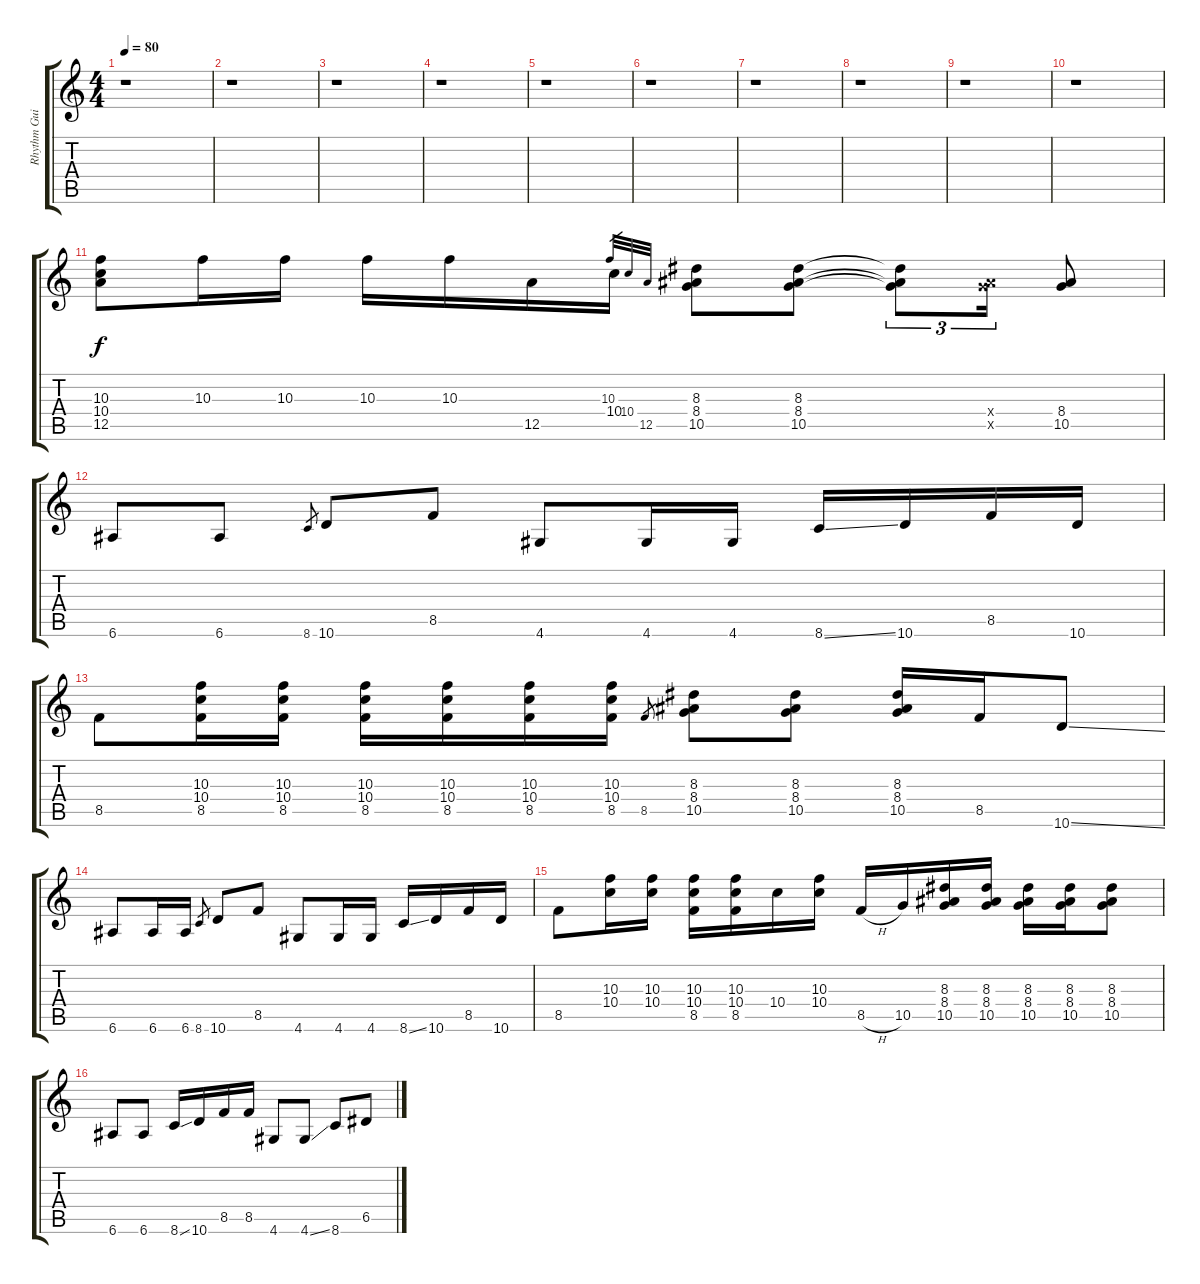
\track ("Rhythm Guitar" "Rhythm Gui") {instrument electricbassfinger}
\staff {score tabs}
\tuning (E4 B3 G3 D3 A2 E2) {hide}
\ts (4 4)
\tempo 80
\clef g2
\ks c
r.1{dy f} |
r.1 |
r.1 |
r.1 |
r.1 |
r.1 |
r.1 |
r.1 |
r.1 |
r.1 |
(10.3 10.4 12.5).8 10.3.16 10.3.16 10.3.16 10.3.16 12.5.16 10.4.16 10.3.32{gr} 10.4.32{gr} 12.5.32{gr} (8.3 8.4 10.5).8 (8.3 8.4 10.5).8 (8.3{t} 8.4{t} 10.5{t}).8{tu (3 2)} (8.4{x} 10.5{x}).16{tu (3 2)} (8.4 10.5).8 |
6.6.8 6.6.8 8.6.8{gr} 10.6.8 8.5.8 4.6.8 4.6.16 4.6.16 8.6{ss}.16 10.6.16 8.5.16 10.6.16 |
8.5.8 (10.3 10.4 8.5).16 (10.3 10.4 8.5).16 (10.3 10.4 8.5).16 (10.3 10.4 8.5).16 (10.3 10.4 8.5).16 (10.3 10.4 8.5).16 8.5.8{gr} (8.3 8.4 10.5).8 (8.3 8.4 10.5).8 (8.3 8.4 10.5).16 8.5.16 10.6{ss}.8 |
6.6.8 6.6.16 6.6.16 8.6.8{gr} 10.6.8 8.5.8 4.6.8 4.6.16 4.6.16 8.6{ss}.16 10.6.16 8.5.16 10.6.16 |
8.5.8 (10.3 10.4).16 (10.3 10.4).16 (10.3 10.4 8.5).16 (10.3 10.4 8.5).16 10.4.16 (10.3 10.4).16 8.5{h}.16 10.5.16 (8.3 8.4 10.5).16 (8.3 8.4 10.5).16 (8.3 8.4 10.5).16 (8.3 8.4 10.5).16 (8.3 8.4 10.5).8 |
6.6.8 6.6.8 8.6{ss}.16 10.6.16 8.5.16 8.5.16 4.6.8 4.6{ss}.8 8.6.8 6.5.8
